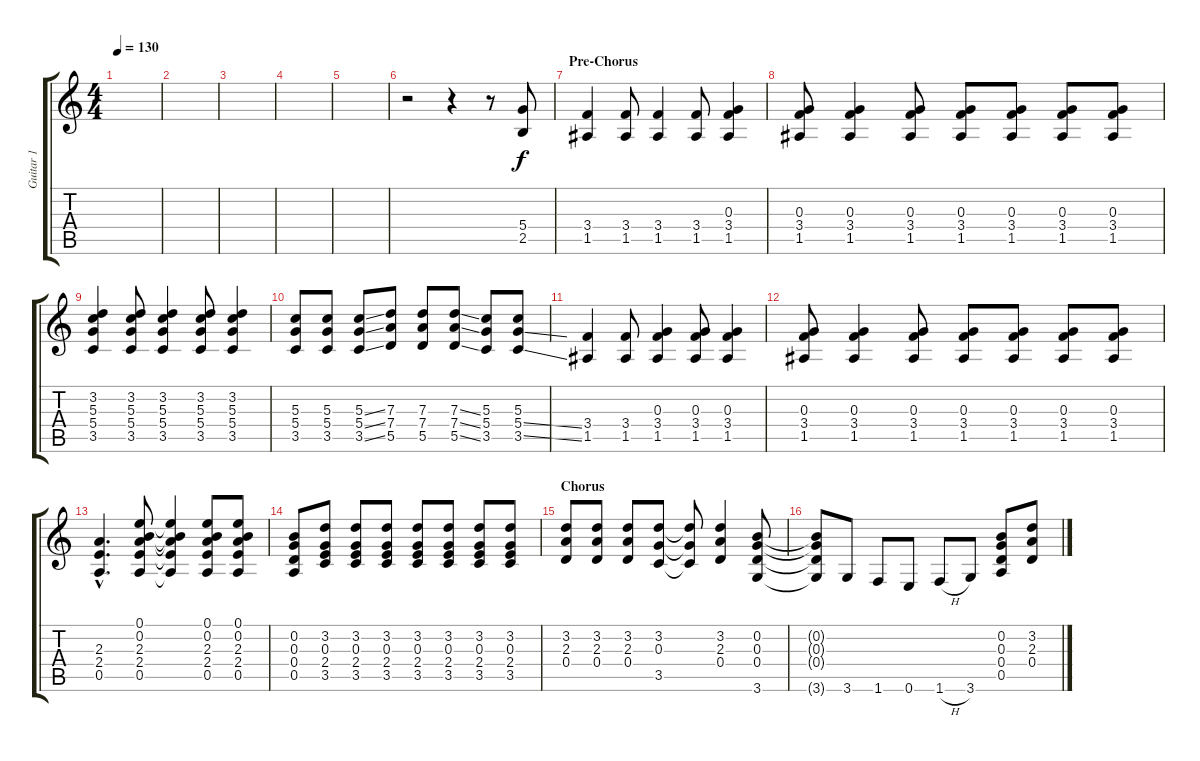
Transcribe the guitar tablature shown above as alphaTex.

\track ("Guitar 1" "Guitar 1") {instrument electricguitarclean}
\staff {score tabs}
\tuning (E4 B3 G3 D3 A2 E2) {hide}
\ts (4 4)
\tempo 130
\clef g2
\ks c
|
|
|
|
|
r.2 r.4 r.8 (5.4 2.5).8 |
\section ("" "Pre-Chorus")
(3.4 1.5).4 (3.4 1.5).8 (3.4 1.5).4 (3.4 1.5).8 (0.3 3.4 1.5).4 |
(0.3 3.4 1.5).8 (0.3 3.4 1.5).4 (0.3 3.4 1.5).8 (0.3 3.4 1.5).8 (0.3 3.4 1.5).8 (0.3 3.4 1.5).8 (0.3 3.4 1.5).8 |
(3.2 5.3 5.4 3.5).4 (3.2 5.3 5.4 3.5).8 (3.2 5.3 5.4 3.5).4 (3.2 5.3 5.4 3.5).8 (3.2 5.3 5.4 3.5).4 |
(5.3 5.4 3.5).8 (5.3 5.4 3.5).8 (5.3{ss} 5.4{ss} 3.5{ss}).8 (7.3 7.4 5.5).8 (7.3 7.4 5.5).8 (7.3{ss} 7.4{ss} 5.5{ss}).8 (5.3 5.4 3.5).8 (5.3 5.4{ss} 3.5{ss}).8 |
(3.4 1.5).4 (3.4 1.5).8 (0.3 3.4 1.5).4 (0.3 3.4 1.5).8 (0.3 3.4 1.5).4 |
(0.3 3.4 1.5).8 (0.3 3.4 1.5).4 (0.3 3.4 1.5).8 (0.3 3.4 1.5).8 (0.3 3.4 1.5).8 (0.3 3.4 1.5).8 (0.3 3.4 1.5).8 |
(2.3{hac} 2.4{hac} 0.5{hac}).4{d} (0.1 0.2 2.3 2.4 0.5).8 (0.1{t} 0.2{t} 2.3{t} 2.4{t} 0.5{t}).4 (0.1 0.2 2.3 2.4 0.5).8 (0.1 0.2 2.3 2.4 0.5).8 |
(0.2 0.3 0.4 0.5).8 (3.2 0.3 2.4 3.5).8 (3.2 0.3 2.4 3.5).8 (3.2 0.3 2.4 3.5).8 (3.2 0.3 2.4 3.5).8 (3.2 0.3 2.4 3.5).8 (3.2 0.3 2.4 3.5).8 (3.2 0.3 2.4 3.5).8 |
\section ("" "Chorus")
(3.2 2.3 0.4).8 (3.2 2.3 0.4).8 (3.2 2.3 0.4).8 (3.2 0.3 3.5).8 (3.2{t} 0.3{t} 3.5{t}).8 (3.2 2.3 0.4).4 (0.2 0.3 0.4 3.6).8 |
(0.2{t} 0.3{t} 0.4{t} 3.6{t}).8 3.6.8 1.6.8 0.6.8 1.6{h}.8 3.6.8 (0.2 0.3 0.4 0.5).8 (3.2 2.3 0.4).8
